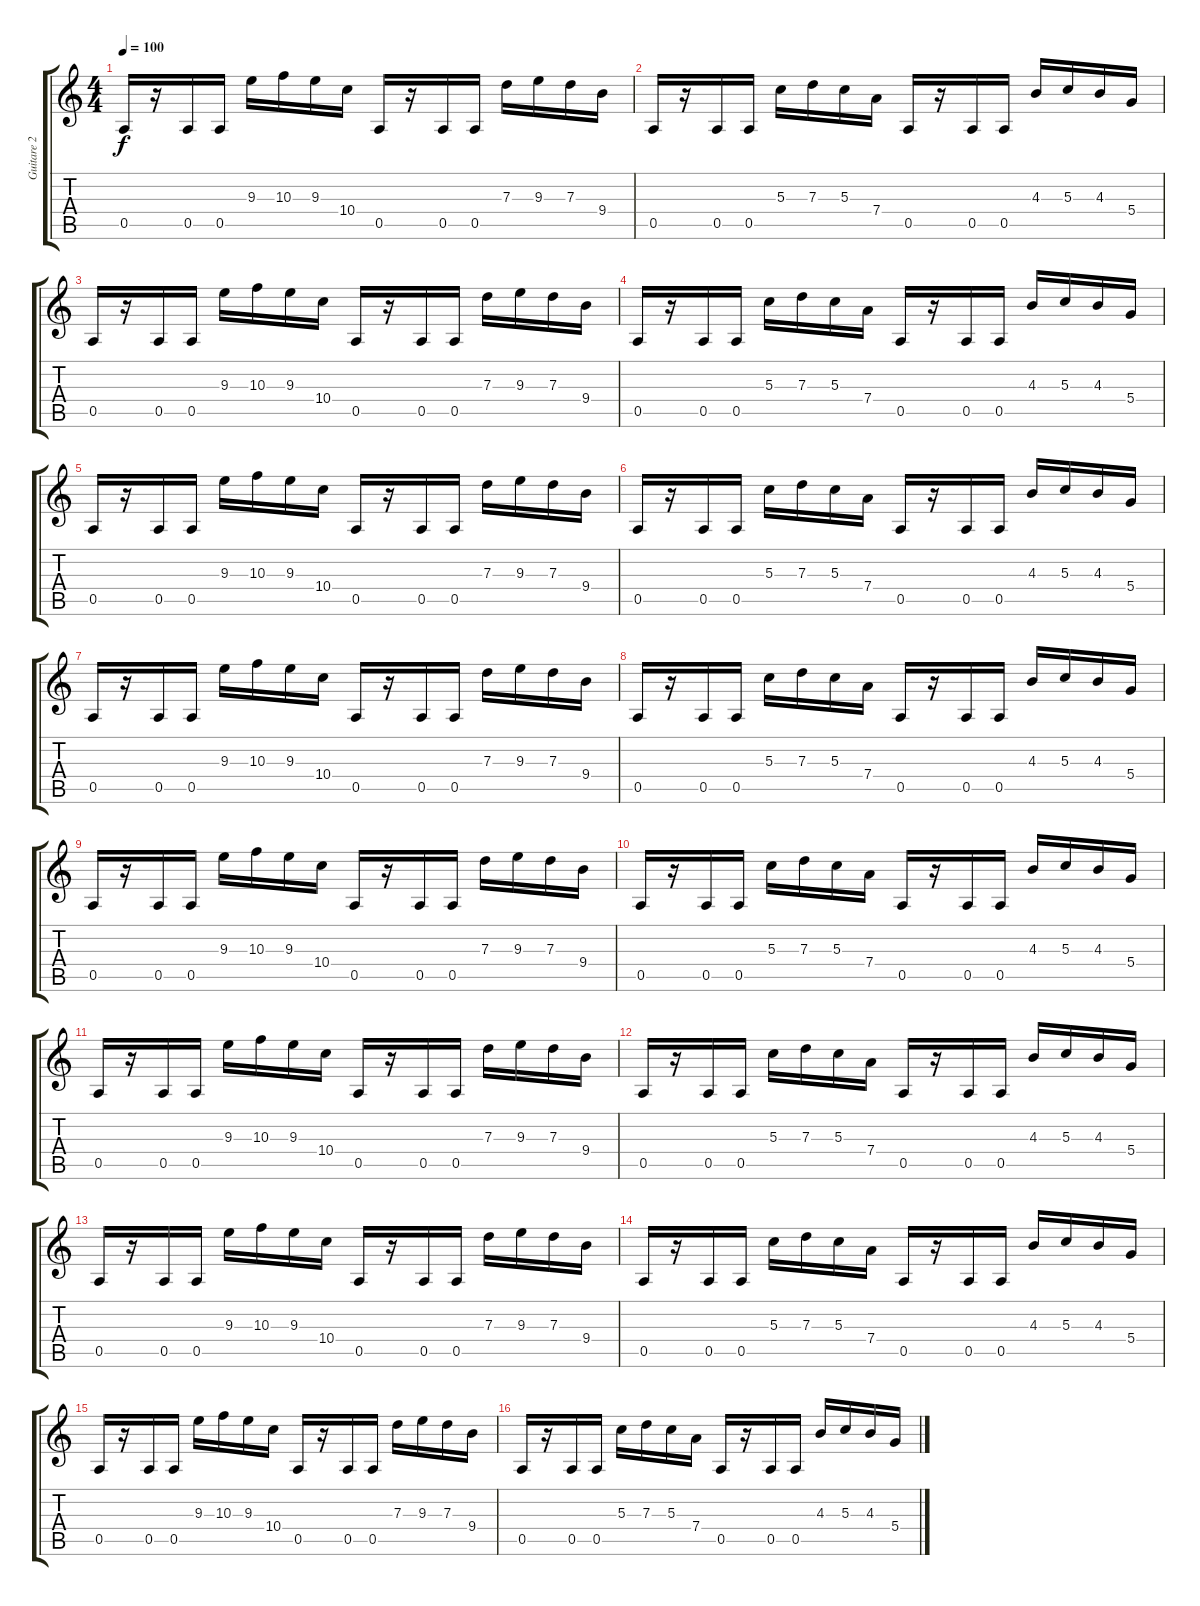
\track ("Guitare 2" "Guitare 2") {instrument distortionguitar}
\staff {score tabs}
\tuning (E4 B3 G3 D3 A2 E2) {hide}
\ts (4 4)
\tempo 100
\clef g2
\ks c
0.5.16{dy f instrument electricguitarclean} r.16 0.5.16 0.5.16 9.3.16 10.3.16 9.3.16 10.4.16 0.5.16 r.16 0.5.16 0.5.16 7.3.16 9.3.16 7.3.16 9.4.16 |
0.5.16 r.16 0.5.16 0.5.16 5.3.16 7.3.16 5.3.16 7.4.16 0.5.16 r.16 0.5.16 0.5.16 4.3.16 5.3.16 4.3.16 5.4.16 |
0.5.16 r.16 0.5.16 0.5.16 9.3.16 10.3.16 9.3.16 10.4.16 0.5.16 r.16 0.5.16 0.5.16 7.3.16 9.3.16 7.3.16 9.4.16 |
0.5.16 r.16 0.5.16 0.5.16 5.3.16 7.3.16 5.3.16 7.4.16 0.5.16 r.16 0.5.16 0.5.16 4.3.16 5.3.16 4.3.16 5.4.16 |
0.5.16 r.16 0.5.16 0.5.16 9.3.16 10.3.16 9.3.16 10.4.16 0.5.16 r.16 0.5.16 0.5.16 7.3.16 9.3.16 7.3.16 9.4.16 |
0.5.16 r.16 0.5.16 0.5.16 5.3.16 7.3.16 5.3.16 7.4.16 0.5.16 r.16 0.5.16 0.5.16 4.3.16 5.3.16 4.3.16 5.4.16 |
0.5.16 r.16 0.5.16 0.5.16 9.3.16 10.3.16 9.3.16 10.4.16 0.5.16 r.16 0.5.16 0.5.16 7.3.16 9.3.16 7.3.16 9.4.16 |
0.5.16 r.16 0.5.16 0.5.16 5.3.16 7.3.16 5.3.16 7.4.16 0.5.16 r.16 0.5.16 0.5.16 4.3.16 5.3.16 4.3.16 5.4.16 |
0.5.16 r.16 0.5.16 0.5.16 9.3.16 10.3.16 9.3.16 10.4.16 0.5.16 r.16 0.5.16 0.5.16 7.3.16 9.3.16 7.3.16 9.4.16 |
0.5.16 r.16 0.5.16 0.5.16 5.3.16 7.3.16 5.3.16 7.4.16 0.5.16 r.16 0.5.16 0.5.16 4.3.16 5.3.16 4.3.16 5.4.16 |
0.5.16 r.16 0.5.16 0.5.16 9.3.16 10.3.16 9.3.16 10.4.16 0.5.16 r.16 0.5.16 0.5.16 7.3.16 9.3.16 7.3.16 9.4.16 |
0.5.16 r.16 0.5.16 0.5.16 5.3.16 7.3.16 5.3.16 7.4.16 0.5.16 r.16 0.5.16 0.5.16 4.3.16 5.3.16 4.3.16 5.4.16 |
0.5.16 r.16 0.5.16 0.5.16 9.3.16 10.3.16 9.3.16 10.4.16 0.5.16 r.16 0.5.16 0.5.16 7.3.16 9.3.16 7.3.16 9.4.16 |
0.5.16 r.16 0.5.16 0.5.16 5.3.16 7.3.16 5.3.16 7.4.16 0.5.16 r.16 0.5.16 0.5.16 4.3.16 5.3.16 4.3.16 5.4.16 |
0.5.16 r.16 0.5.16 0.5.16 9.3.16 10.3.16 9.3.16 10.4.16 0.5.16 r.16 0.5.16 0.5.16 7.3.16 9.3.16 7.3.16 9.4.16 |
0.5.16 r.16 0.5.16 0.5.16 5.3.16 7.3.16 5.3.16 7.4.16 0.5.16 r.16 0.5.16 0.5.16 4.3.16 5.3.16 4.3.16 5.4.16
